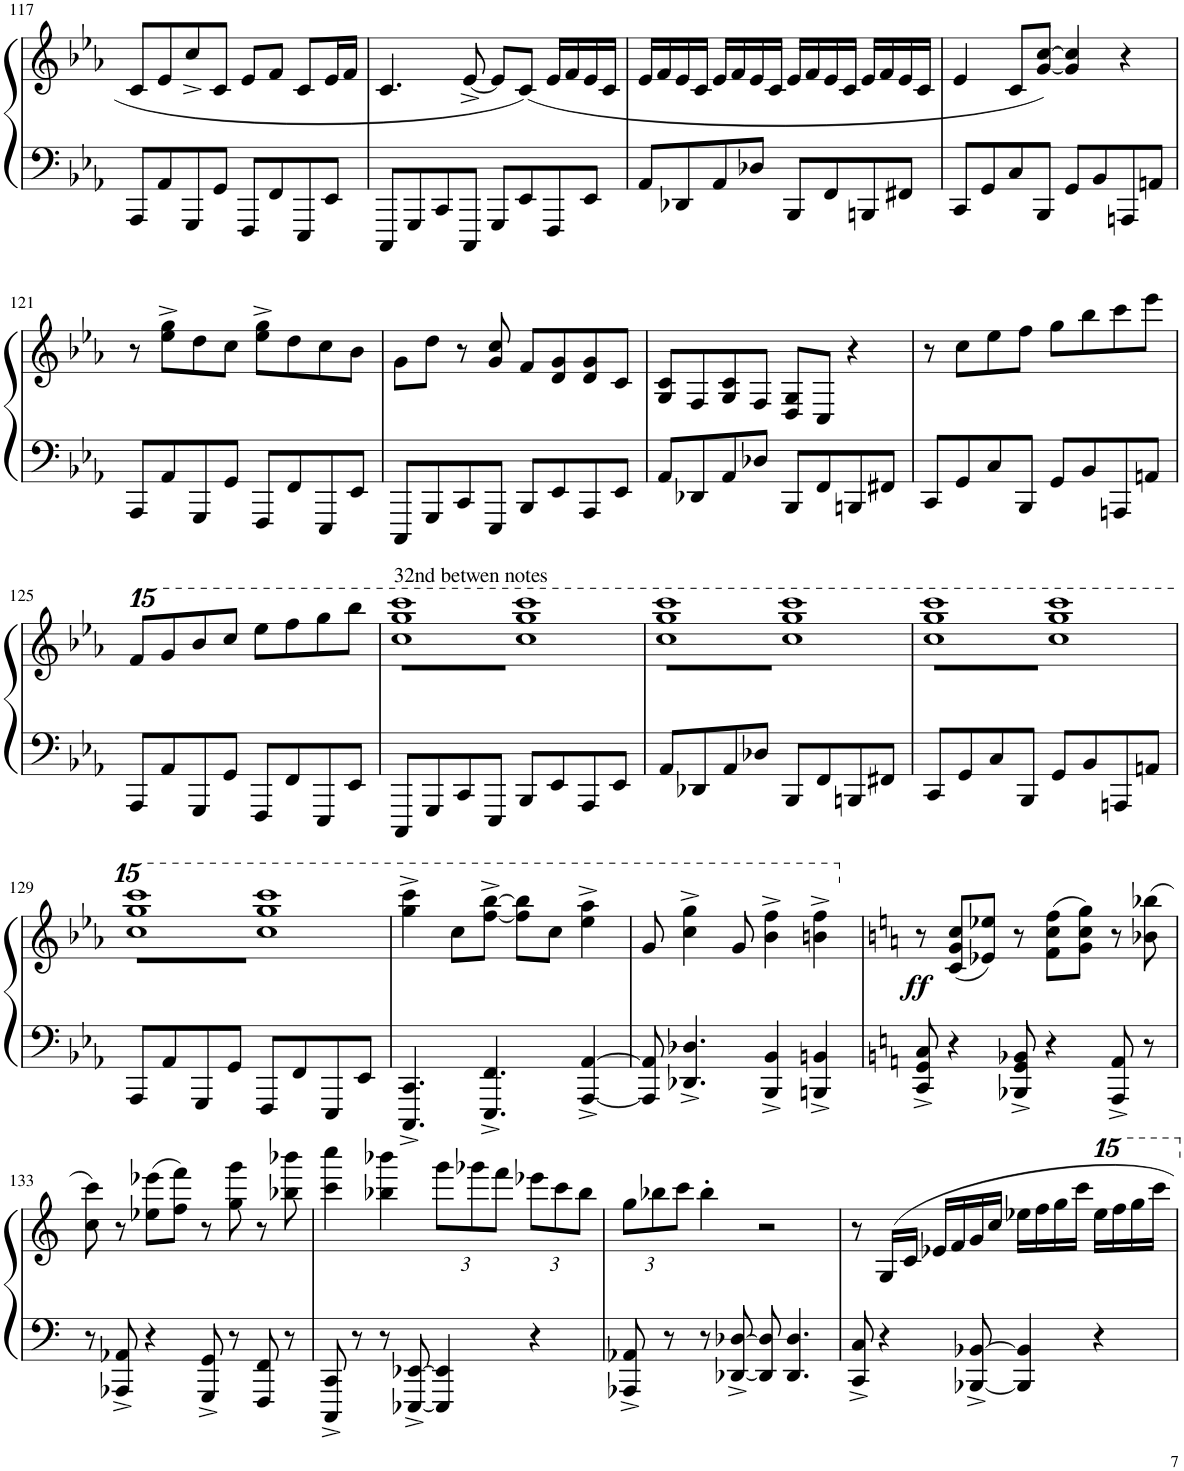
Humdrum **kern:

**kern	**kern	**dynam
*part1	*part1	*part1
*staff2	*staff1	*staff1/2
*I"Piano	*	*
*I'Pno.	*	*
!!LO:PB:g=z
*clefF4	*clefG2	*
*k[b-e-a-]	*k[b-e-a-]	*
*M4/4	*M4/4	*
=117	=117	=117
8AAA-/L	8c/L	.
8AA-/	8e-/	.
8GGG/	8cc^/	.
8GG/J	8c/J	.
8FFF/L	8e-/L	.
8FF/	8f/J	.
8EEE-/	8c/L	.
8EE-/J	16e-/L	.
.	16f/JJ	.
=118	=118	=118
8CCC/L	4.c/	.
8GGG/	.	.
8CC/	.	.
8CCC/J	[8e-^/	.
8GGG/L	8e-/L]	.
8EE-/	(8c/J	.
8FFF/	16e-/LL	.
.	16f/	.
8EE-/J	16e-/	.
.	16c/JJ	.
=119	=119	=119
8AA-/L	16e-/LL	.
.	16f/	.
8DD-X/	16e-/	.
.	16c/JJ	.
8AA-/	16e-/LL	.
.	16f/	.
8D-X/J	16e-/	.
.	16c/JJ	.
8BBB-/L	16e-/LL	.
.	16f/	.
8FF/	16e-/	.
.	16c/JJ	.
8BBBn/	16e-/LL	.
.	16f/	.
8FF#X/J	16e-/	.
.	16c/JJ	.
=120	=120	=120
8CC/L	4e-/	.
8GG/	.	.
8C/	8c/L	.
8BBB-/J	[8g/ [8cc/J)	.
8GG/L	4g/] 4cc/]	.
8BB-/	.	.
8AAAn/	4r	.
8AAn/J	.	.
!!LO:LB:g=z
=121	=121	=121
8AAA-/L	8r	.
8AA-/	8ee-\^ 8gg\^L	.
8GGG/	8dd\	.
8GG/J	8cc\J	.
8FFF/L	8ee-\^ 8gg\^L	.
8FF/	8dd\	.
8EEE-/	8cc\	.
8EE-/J	8b-\J	.
=122	=122	=122
8CCC/L	8g\L	.
8GGG/	8dd\J	.
8CC/	8r	.
8EEE-/J	8g/ 8cc/	.
8BBB-/L	8f/L	.
8EE-/	8d/ 8g/	.
8AAA-/	8d/ 8g/	.
8EE-/J	8c/J	.
=123	=123	=123
8AA-/L	8G/ 8c/L	.
8DD-X/	8F/	.
8AA-/	8G/ 8c/	.
8D-X/J	8F/J	.
8BBB-/L	8D/ 8G/L	.
8FF/	8C/J	.
8BBBn/	4r	.
8FF#X/J	.	.
=124	=124	=124
8CC/L	8r	.
8GG/	8cc\L	.
8C/	8ee-\	.
8BBB-/J	8ff\J	.
8GG/L	8gg\L	.
8BB-/	8bb-\	.
8AAAn/	8ccc\	.
8AAn/J	8eee-\J	.
!!LO:LB:g=z
=125	=125	=125
*	*15ma	*
8AAA-/L	8fff/L	.
8AA-/	8ggg/	.
8GGG/	8bbb-/	.
8GG/J	8cccc/J	.
8FFF/L	8eeee-\L	.
8FF/	8ffff\	.
8EEE-/	8gggg\	.
8EE-/J	8bbbb-\J	.
=126	=126	=126
!	!LO:TX:a:t=32nd betwen notes	!
*	*tremolo	*
8CCC/L	16cccc 16gggg 16cccccLL	.
.	16cccc 16gggg 16ccccc	.
8GGG/	16cccc 16gggg 16ccccc	.
.	16cccc 16gggg 16ccccc	.
8CC/	16cccc 16gggg 16ccccc	.
.	16cccc 16gggg 16ccccc	.
8EEE-/J	16cccc 16gggg 16ccccc	.
.	16cccc 16gggg 16ccccc	.
8BBB-/L	16cccc 16gggg 16ccccc	.
.	16cccc 16gggg 16ccccc	.
8EE-/	16cccc 16gggg 16ccccc	.
.	16cccc 16gggg 16ccccc	.
8AAA-/	16cccc 16gggg 16ccccc	.
.	16cccc 16gggg 16ccccc	.
8EE-/J	16cccc 16gggg 16ccccc	.
.	16cccc 16gggg 16cccccJJ	.
=127	=127	=127
8AA-/L	16cccc 16gggg 16cccccLL	.
.	16cccc 16gggg 16ccccc	.
8DD-X/	16cccc 16gggg 16ccccc	.
.	16cccc 16gggg 16ccccc	.
8AA-/	16cccc 16gggg 16ccccc	.
.	16cccc 16gggg 16ccccc	.
8D-X/J	16cccc 16gggg 16ccccc	.
.	16cccc 16gggg 16ccccc	.
8BBB-/L	16cccc 16gggg 16ccccc	.
.	16cccc 16gggg 16ccccc	.
8FF/	16cccc 16gggg 16ccccc	.
.	16cccc 16gggg 16ccccc	.
8BBBn/	16cccc 16gggg 16ccccc	.
.	16cccc 16gggg 16ccccc	.
8FF#X/J	16cccc 16gggg 16ccccc	.
.	16cccc 16gggg 16cccccJJ	.
=128	=128	=128
8CC/L	16cccc 16gggg 16cccccLL	.
.	16cccc 16gggg 16ccccc	.
8GG/	16cccc 16gggg 16ccccc	.
.	16cccc 16gggg 16ccccc	.
8C/	16cccc 16gggg 16ccccc	.
.	16cccc 16gggg 16ccccc	.
8BBB-/J	16cccc 16gggg 16ccccc	.
.	16cccc 16gggg 16ccccc	.
8GG/L	16cccc 16gggg 16ccccc	.
.	16cccc 16gggg 16ccccc	.
8BB-/	16cccc 16gggg 16ccccc	.
.	16cccc 16gggg 16ccccc	.
8AAAn/	16cccc 16gggg 16ccccc	.
.	16cccc 16gggg 16ccccc	.
8AAn/J	16cccc 16gggg 16ccccc	.
.	16cccc 16gggg 16cccccJJ	.
!!LO:LB:g=z
=129	=129	=129
8AAA-/L	16cccc 16gggg 16cccccLL	.
.	16cccc 16gggg 16ccccc	.
8AA-/	16cccc 16gggg 16ccccc	.
.	16cccc 16gggg 16ccccc	.
8GGG/	16cccc 16gggg 16ccccc	.
.	16cccc 16gggg 16ccccc	.
8GG/J	16cccc 16gggg 16ccccc	.
.	16cccc 16gggg 16ccccc	.
8FFF/L	16cccc 16gggg 16ccccc	.
.	16cccc 16gggg 16ccccc	.
8FF/	16cccc 16gggg 16ccccc	.
.	16cccc 16gggg 16ccccc	.
8EEE-/	16cccc 16gggg 16ccccc	.
.	16cccc 16gggg 16ccccc	.
8EE-/J	16cccc 16gggg 16ccccc	.
.	16cccc 16gggg 16cccccJJ	.
*	*Xtremolo	*
=130	=130	=130
4.CCC/^ 4.CC/^	4gggg\^ 4ccccc\^	.
.	.	.
.	.	.
.	.	.
.	8cccc\L	.
.	.	.
4.EEE-/^ 4.FF/^	[8ffff\^ [8bbbb-\^J	.
.	.	.
.	8ffff\] 8bbbb-\]L	.
.	8cccc\J	.
[4AAA-/^ [4AA-/^	4eeee-\^ 4aaaa-\^	.
=131	=131	=131
8AAA-/] 8AA-/]	8ggg/	.
4.DD-X/^ 4.D-X/^	4cccc\^ 4gggg\^	.
.	8ggg/	.
4BBB-/^ 4BB-/^	4bbb-\^ 4ffff\^	.
4BBBn/^ 4BBn/^	4bbbn\^ 4ffff\^	.
=132	=132	=132
*k[]	*k[]	*
*	*X15ma	*
!	!	!LO:DY:b
8CC/^ 8GG/^ 8C/^	8r	ff
4r	(8c/ 8g/ 8cc/L	.
.	8e-X/ 8ee-X/J)	.
8BBB-X/^ 8GG/^ 8BB-X/^	8r	.
4r	(8f\ 8cc\ 8ff\L	.
.	8g\ 8cc\ 8gg\J)	.
8AAA/^ 8AA/^	8r	.
8r	(8b-X\ 8bb-X\	.
!!LO:LB:g=z
=133	=133	=133
8r	8cc\ 8ccc\)	.
8AAA-X/^ 8AA-X/^	8r	.
4r	(8ee-X\ 8eee-X\L	.
.	8ff\ 8fff\J)	.
8GGG/^ 8GG/^	8r	.
8r	8gg\ 8ggg\	.
8FFF/ 8FF/	8r	.
8r	8bb-X\ 8bbb-X\	.
=134	=134	=134
8CCC/^ 8CC/^	4ccc\ 4cccc\	.
8r	.	.
8r	4bb-X\ 4bbb-X\	.
[8EEE-X/^ [8EE-X/^	.	.
*	*Xbrackettup	*
4EEE-/] 4EE-/]	12ggg\L	.
.	12ggg-X\	.
.	12fff\J	.
4r	12eee-X\L	.
.	12ccc\	.
.	12bb-\J	.
=135	=135	=135
8AAA-X/^ 8AA-X/^	12gg\L	.
.	12bb-X\	.
8r	.	.
.	12ccc\J	.
8r	4bb-'\	.
[8DD-X/^ [8D-X/^	.	.
8DD-/] 8D-/]	2r	.
4.DD-/ 4.D-/	.	.
=136	=136	=136
8CC/^ 8C/^	8r	.
4r	16G/LL	.
.	16c/JJ	.
.	16e-X/LL	.
.	16f/	.
[8BBB-X/^ [8BB-X/^	16g/	.
.	16cc/JJ	.
4BBB-/] 4BB-/]	16ee-X\LL	.
.	16ff\	.
.	16gg\	.
.	16ccc\JJ	.
*	*15ma	*
4r	16eeee-\LL	.
.	16ffff\	.
.	16gggg\	.
.	16ccccc\JJ	.
*	*X15ma	*
=	=	=
*-	*-	*-
